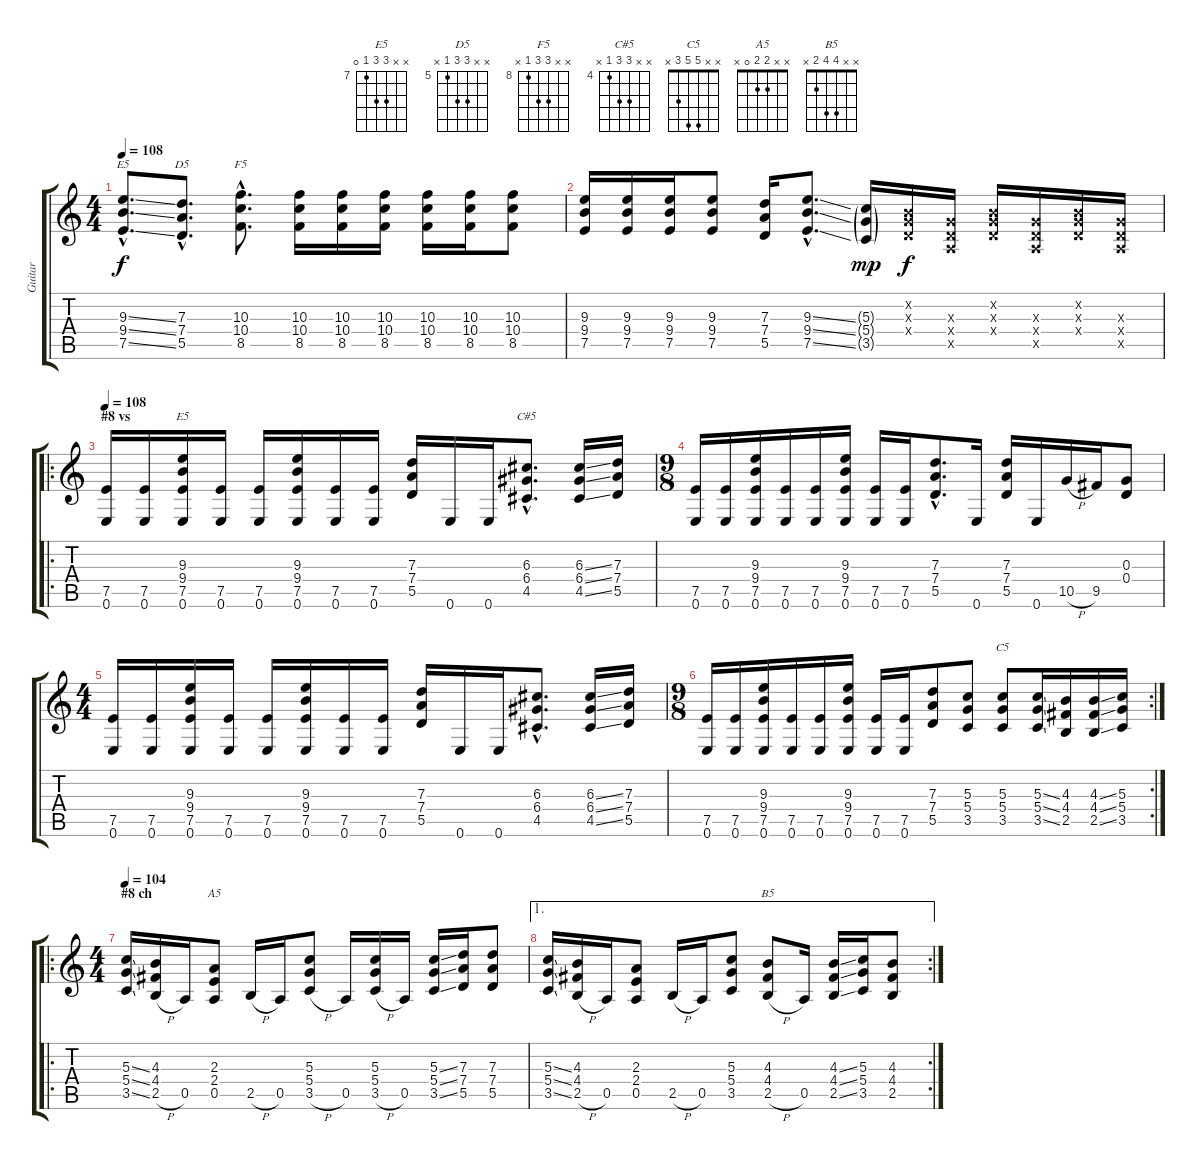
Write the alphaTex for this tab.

\track ("Guitar" "Guitar") {instrument distortionguitar}
\staff {score tabs}
\tuning (E4 B3 G3 D3 A2 E2) {hide}
\chord ("E5" x x 9 9 7 x) {firstfret 7}
\chord ("D5" x x 7 7 5 x) {firstfret 5}
\chord ("F5" x x 10 10 8 x) {firstfret 8}
\chord ("E5" x x 9 9 7 0) {firstfret 7}
\chord ("C#5" x x 6 6 4 x) {firstfret 4}
\chord ("C5" x x 5 5 3 x)
\chord ("A5" x x 2 2 0 x)
\chord ("B5" x x 4 4 2 x)
\ts (4 4)
\tempo 108
\clef g2
\ks c
(9.3{ss hac} 9.4{ss hac} 7.5{ss hac}).8{d ch "E5" dy f} (7.3{hac} 7.4{hac} 5.5{hac}).8{d ch "D5"} (10.3{hac} 10.4{hac} 8.5{hac}).8{d ch "F5"} (10.3 10.4 8.5).16 (10.3 10.4 8.5).16 (10.3 10.4 8.5).16 (10.3 10.4 8.5).16 (10.3 10.4 8.5).16 (10.3 10.4 8.5).8 |
(9.3 9.4 7.5).16 (9.3 9.4 7.5).16 (9.3 9.4 7.5).16 (9.3 9.4 7.5).8 (7.3 7.4 5.5).16 (9.3{ss hac} 9.4{ss hac} 7.5{ss hac}).8{d} (5.3{g} 5.4{g} 3.5{g}).16{dy mp} (0.2{x} 0.3{x} 0.4{x}).16{dy f} (0.3{x} 0.4{x} 0.5{x}).16 (0.2{x} 0.3{x} 0.4{x}).16 (0.3{x} 0.4{x} 0.5{x}).16 (0.2{x} 0.3{x} 0.4{x}).16 (0.3{x} 0.4{x} 0.5{x}).16 |
\ro
\section ("" "#8 vs")
\tempo 108
(7.5 0.6).16 (7.5 0.6).16 (9.3 9.4 7.5 0.6).16{ch "E5"} (7.5 0.6).16 (7.5 0.6).16 (9.3 9.4 7.5 0.6).16 (7.5 0.6).16 (7.5 0.6).16 (7.3 7.4 5.5).16 0.6.16 0.6.16 (6.3{hac} 6.4{hac} 4.5{hac}).8{d ch "C#5"} (6.3{ss} 6.4{ss} 4.5{ss}).16 (7.3 7.4 5.5).16 |
\ts (9 8)
(7.5 0.6).16 (7.5 0.6).16 (9.3 9.4 7.5 0.6).16 (7.5 0.6).16 (7.5 0.6).16 (9.3 9.4 7.5 0.6).16 (7.5 0.6).16 (7.5 0.6).16 (7.3{hac} 7.4{hac} 5.5{hac}).8{d} 0.6.16 (7.3 7.4 5.5).16 0.6.16 10.5{h}.16 9.5.16 (0.3 0.4).8 |
\ts (4 4)
(7.5 0.6).16 (7.5 0.6).16 (9.3 9.4 7.5 0.6).16 (7.5 0.6).16 (7.5 0.6).16 (9.3 9.4 7.5 0.6).16 (7.5 0.6).16 (7.5 0.6).16 (7.3 7.4 5.5).16 0.6.16 0.6.16 (6.3{hac} 6.4{hac} 4.5{hac}).8{d} (6.3{ss} 6.4{ss} 4.5{ss}).16 (7.3 7.4 5.5).16 |
\rc 2
\ts (9 8)
(7.5 0.6).16 (7.5 0.6).16 (9.3 9.4 7.5 0.6).16 (7.5 0.6).16 (7.5 0.6).16 (9.3 9.4 7.5 0.6).16 (7.5 0.6).16 (7.5 0.6).16 (7.3 7.4 5.5).8 (5.3 5.4 3.5).8 (5.3 5.4 3.5).8{ch "C5"} (5.3{ss} 5.4{ss} 3.5{ss}).16 (4.3 4.4 2.5).16 (4.3{ss} 4.4{ss} 2.5{ss}).16 (5.3 5.4 3.5).16 |
\ro
\ts (4 4)
\section ("" "#8 ch")
\tempo 104
(5.3{ss} 5.4{ss} 3.5{ss}).16 (4.3 4.4 2.5{h}).16 0.5.16 (2.3 2.4 0.5).8{ch "A5"} 2.5{h}.16 0.5.16 (5.3 5.4 3.5{h}).8 0.5.16 (5.3 5.4 3.5{h}).16 0.5.16 (5.3{ss} 5.4{ss} 3.5{ss}).16 (7.3 7.4 5.5).16 (7.3 7.4 5.5).8 |
\ae 1
\rc 2
(5.3{ss} 5.4{ss} 3.5{ss}).16 (4.3 4.4 2.5{h}).16 0.5.16 (2.3 2.4 0.5).8 2.5{h}.16 0.5.16 (5.3 5.4 3.5).8 (4.3 4.4 2.5{h}).8{ch "B5"} 0.5.16 (4.3{ss} 4.4{ss} 2.5{ss}).16 (5.3 5.4 3.5).16 (4.3 4.4 2.5).8
